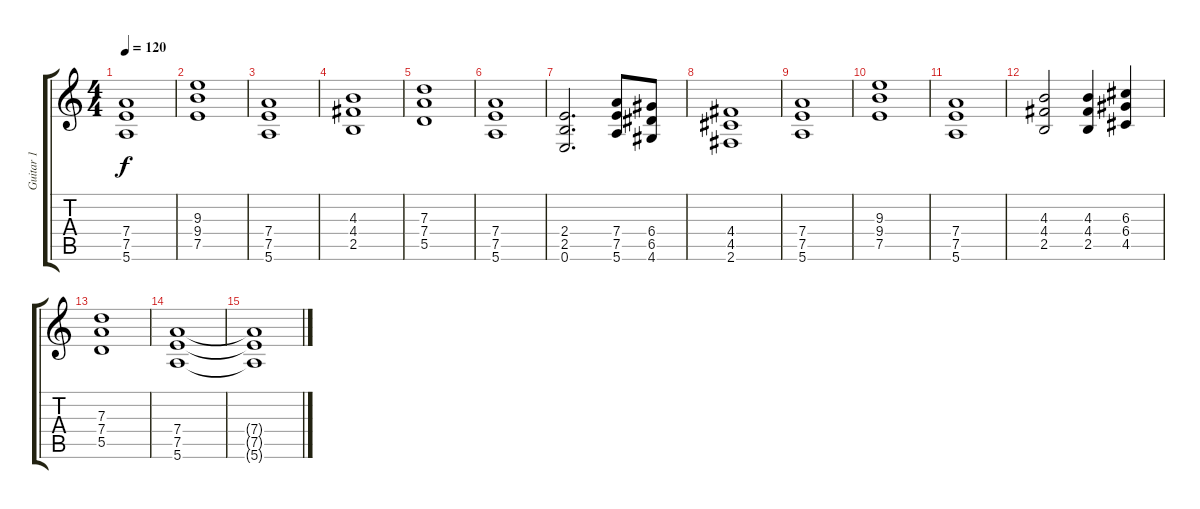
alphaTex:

\track ("Guitar 1" "Guitar 1") {instrument distortionguitar}
\staff {score tabs}
\tuning (E4 B3 G3 D3 A2 E2) {hide}
\ts (4 4)
\tempo 120
\clef g2
\ks c
(7.4 7.5 5.6).1{dy f} |
(9.3 9.4 7.5).1 |
(7.4 7.5 5.6).1 |
(4.3 4.4 2.5).1 |
(7.3 7.4 5.5).1 |
(7.4 7.5 5.6).1 |
(2.4 2.5 0.6).2{d} (7.4 7.5 5.6).8 (6.4 6.5 4.6).8 |
(4.4 4.5 2.6).1 |
(7.4 7.5 5.6).1 |
(9.3 9.4 7.5).1 |
(7.4 7.5 5.6).1 |
(4.3 4.4 2.5).2 (4.3 4.4 2.5).4 (6.3 6.4 4.5).4 |
(7.3 7.4 5.5).1 |
(7.4 7.5 5.6).1 |
(7.4{t} 7.5{t} 5.6{t}).1
